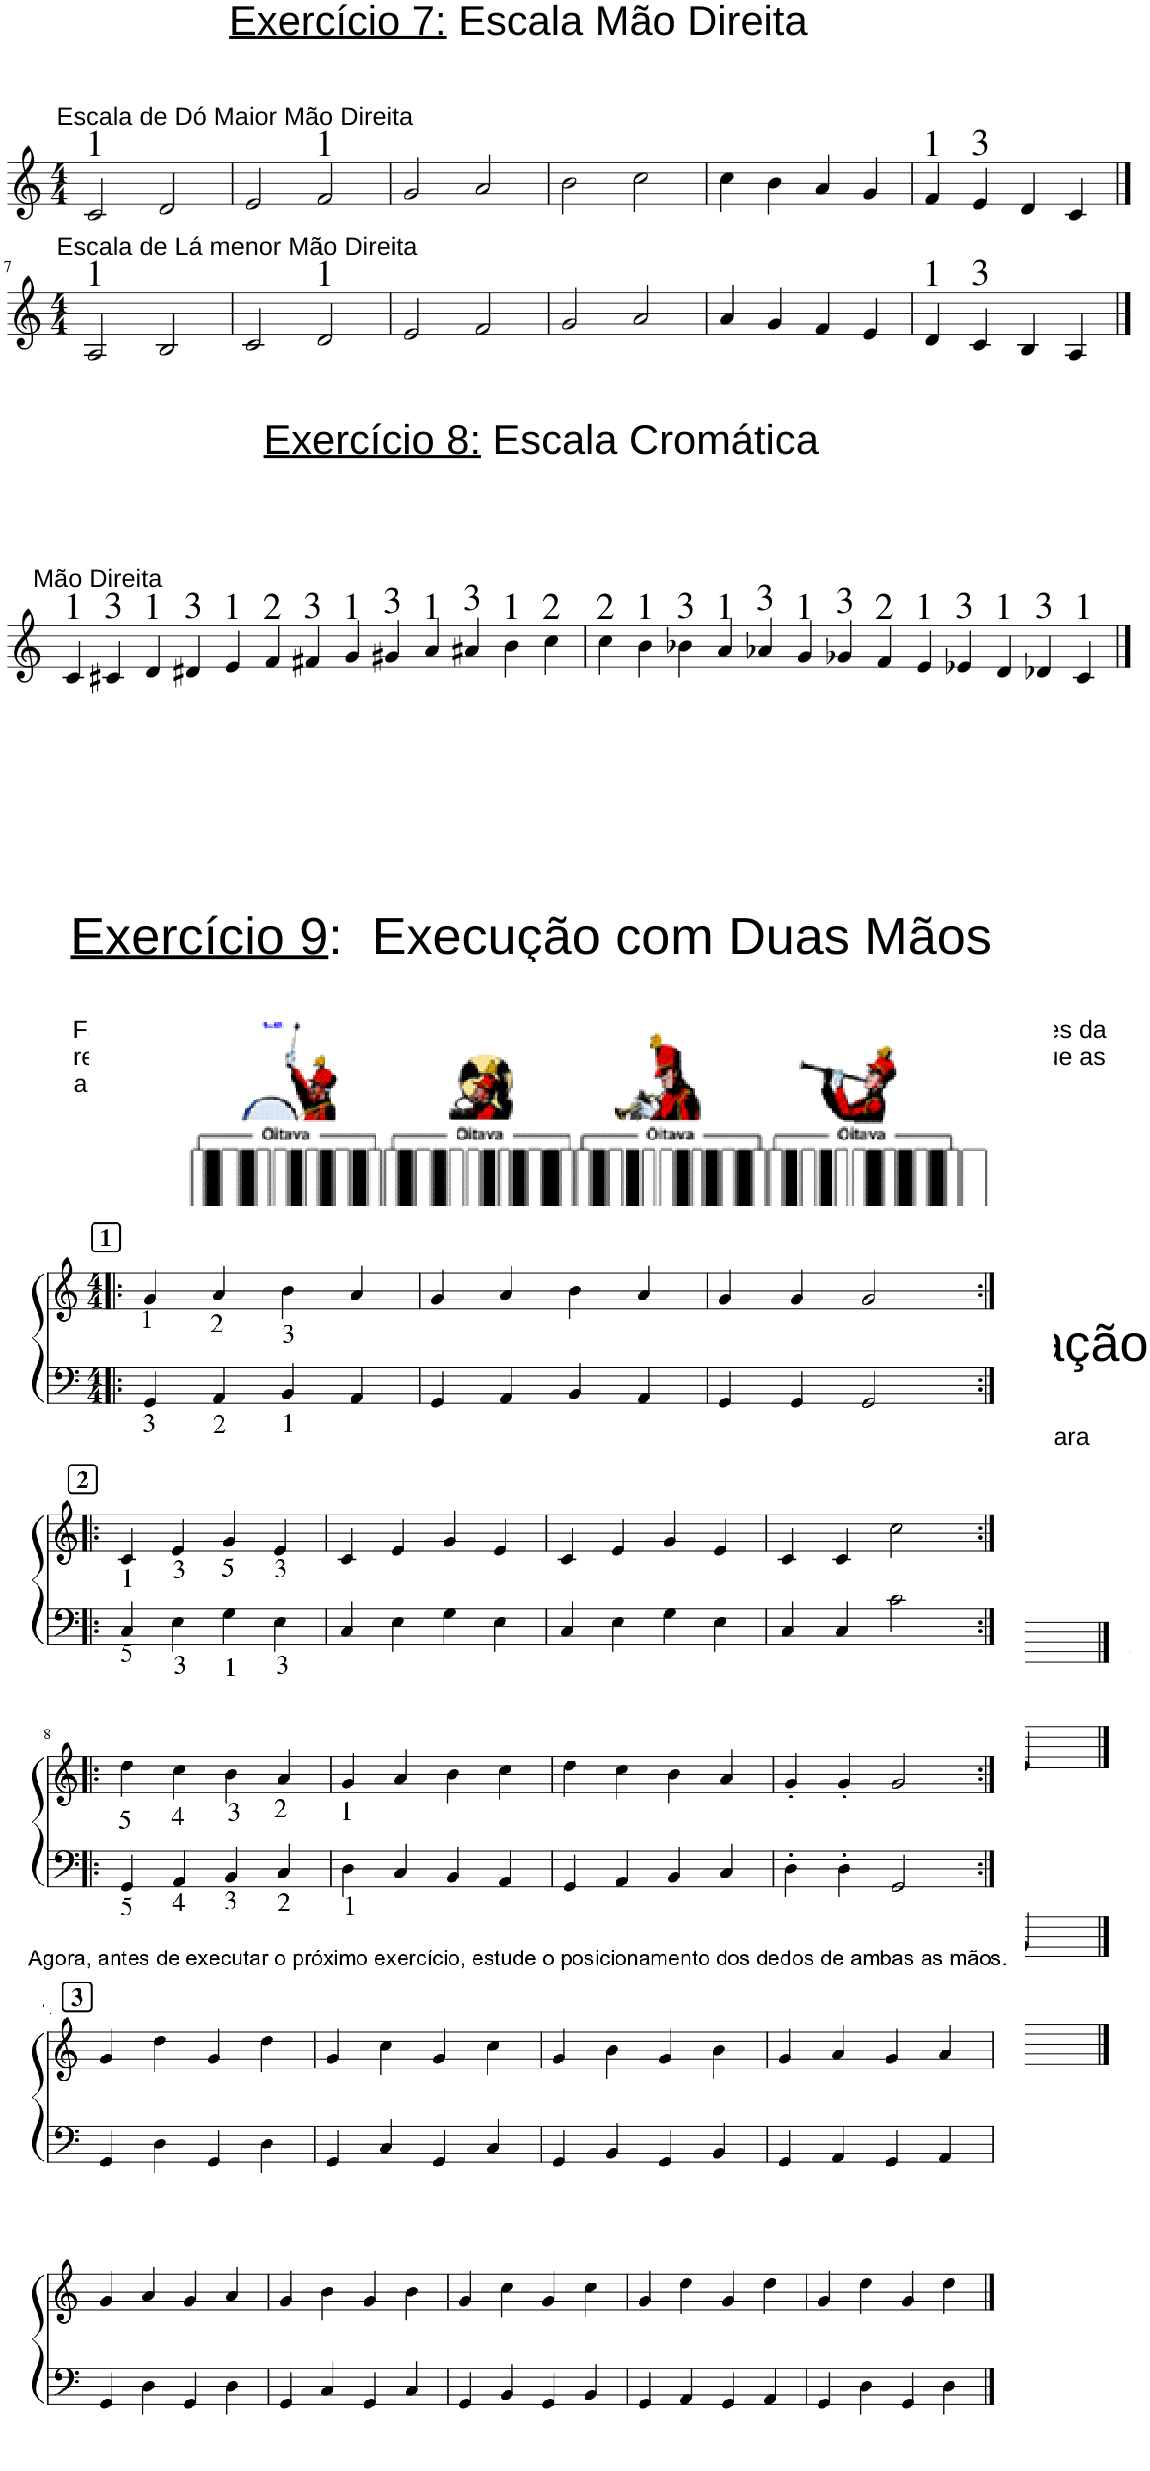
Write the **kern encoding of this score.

**kern
*part1
*staff1
*I"Piano
*I'Pno
!!LO:PB:g=z
*clefG2
*k[]
*M4/4
=1
!LO:TX:a:t=Exercício 7&colon;
!LO:TX:a:t=Escala Mão Direita
!LO:TX:a:t=Escala de Dó Maior Mão Direita
2c/
2d/
=2
2e/
2f/
=3
2g/
2a/
=4
2b\
2cc\
=5
4cc\
4b\
4a/
4g/
=6
4f/
4e/
4d/
4c/
!!LO:LB:g=z
==7
*M4/4
!LO:TX:a:t=Escala de Lá menor Mão Direita
2A/
2B/
=8
2c/
2d/
=9
2e/
2f/
=10
2g/
2a/
=11
4a/
4g/
4f/
4e/
=12
4d/
4c/
4B/
4A/
!!LO:LB:g=z
==1
!LO:TX:a:t=Exercício 8&colon;
!LO:TX:a:t=Escala Cromática
!LO:TX:b:t=Exercício 10
!LO:TX:b:t=&colon;  Execução com figuras de duração
!LO:TX:b:t=Ao executar a melodia
!LO:TX:b:i:t=Índio Alegre,
!LO:TX:b:t=observe a duração das figuras e o dedilhado sugerido para
!LO:TX:b:t=cada mão.
!LO:TX:b:t=Exercício 9
!LO:TX:b:t=&colon;  Execução com Duas Mãos
!LO:TX:b:t=Faça os próximos exercícios bem lentamente, se necessário, uma mão de cada vez antes da
!LO:TX:b:t=realização silmultânea. Lembre-se que as últimas notas (mínimas) têm duração maior que as
!LO:TX:b:t=anteriores.
!LO:TX:a:t=Mão Direita
4c/
4c#X/
4d/
4d#X/
4e/
4f/
4f#X/
4g/
4g#X/
4a/
4a#X/
4b\
4cc\
=2
4cc\
4b\
4b-X\
4a/
4a-X/
4g/
4g-X/
4f/
4e/
4e-X/
4d/
4d-X/
4c/
==
*-
